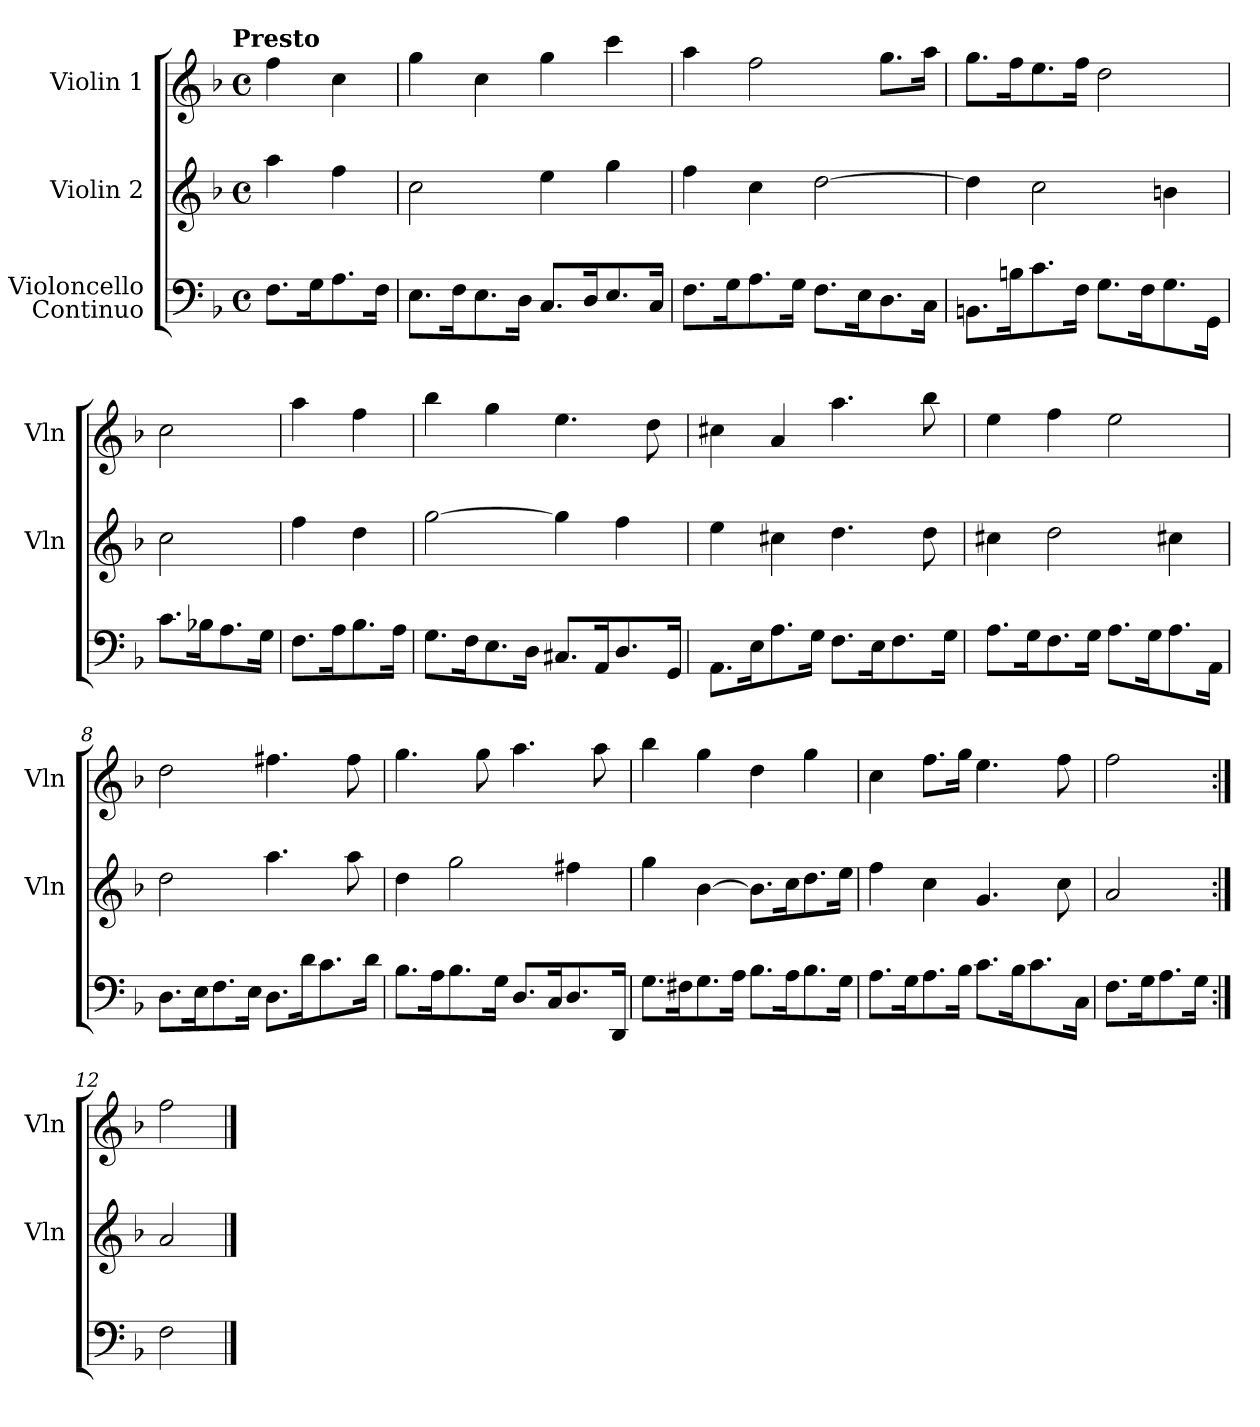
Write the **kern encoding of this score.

**kern	**kern	**kern
*part3	*part2	*part1
*staff3	*staff2	*staff1
*I"Violoncello\nContinuo	*I"Violin 2	*I"Violin 1
*	*I'Vln	*I'Vln
*clefF4	*clefG2	*clefG2
*k[b-]	*k[b-]	*k[b-]
*F:	*F:	*F:
!!LO:TX:omd:t=Presto
*M4/4	*M4/4	*M4/4
*met(c)	*met(c)	*met(c)
*MM184	*MM184	*MM184
=	=	=
8.F\L	4aa\	4ff\
16G\K	.	.
8.A\	4ff\	4cc\
16F\Jk	.	.
=1	=1	=1
8.E\L	2cc\	4gg\
16F\K	.	.
8.E\	.	4cc\
16D\Jk	.	.
8.C/L	4ee\	4gg\
16D/K	.	.
8.E/	4gg\	4ccc\
16C/Jk	.	.
=2	=2	=2
8.F\L	4ff\	4aa\
16G\K	.	.
8.A\	4cc\	2ff\
16G\Jk	.	.
8.F\L	[2dd\	.
16E\K	.	.
8.D\	.	8.gg\L
16C\Jk	.	16aa\Jk
=3	=3	=3
8.BBn\L	4dd\]	8.gg\L
16Bn\K	.	16ff\K
8.c\	2cc\	8.ee\
16F\Jk	.	16ff\Jk
8.G\L	.	2dd\
16F\K	.	.
8.G\	4bn\	.
16GG\Jk	.	.
=	=	=
8.c\L	2cc\	2cc\
16B-X\K	.	.
8.A\	.	.
16G\Jk	.	.
=4	=4	=4
8.F\L	4ff\	4aa\
16A\K	.	.
8.B-\	4dd\	4ff\
16A\Jk	.	.
=5	=5	=5
8.G\L	[2gg\	4bb-\
16F\K	.	.
8.E\	.	4gg\
16D\Jk	.	.
8.C#X/L	4gg\]	4.ee\
16AA/K	.	.
8.D/	4ff\	.
.	.	8dd\
16GG/Jk	.	.
=6	=6	=6
8.AA\L	4ee\	4cc#X\
16E\K	.	.
8.A\	4cc#X\	4a/
16G\Jk	.	.
8.F\L	4.dd\	4.aa\
16E\K	.	.
8.F\	.	.
.	8dd\	8bb-\
16G\Jk	.	.
=7	=7	=7
8.A\L	4cc#X\	4ee\
16G\K	.	.
8.F\	2dd\	4ff\
16G\Jk	.	.
8.A\L	.	2ee\
16G\K	.	.
8.A\	4cc#X\	.
16AA\Jk	.	.
=8	=8	=8
8.D\L	2dd\	2dd\
16E\K	.	.
8.F\	.	.
16E\Jk	.	.
8.D\L	4.aa\	4.ff#X\
16d\K	.	.
8.c\	.	.
.	8aa\	8ff#\
16d\Jk	.	.
=9	=9	=9
8.B-\L	4dd\	4.gg\
16A\K	.	.
8.B-\	2gg\	.
.	.	8gg\
16G\Jk	.	.
8.D/L	.	4.aa\
16C/K	.	.
8.D/	4ff#X\	.
.	.	8aa\
16DD/Jk	.	.
=10	=10	=10
8.G\L	4gg\	4bb-\
16F#X\K	.	.
8.G\	[4b-\	4gg\
16A\Jk	.	.
8.B-\L	8.b-\L]	4dd\
16A\K	16cc\K	.
8.B-\	8.dd\	4gg\
16G\Jk	16ee\Jk	.
=11	=11	=11
8.A\L	4ff\	4cc\
16G\K	.	.
8.A\	4cc\	8.ff\L
16B-\Jk	.	16gg\Jk
8.c\L	4.g/	4.ee\
16B-\K	.	.
8.c\	.	.
.	8cc\	8ff\
16C\Jk	.	.
=	=	=
8.F\L	2a/	2ff\
16G\K	.	.
8.A\	.	.
16G\Jk	.	.
=12:|!	=12:|!	=12:|!
2F\	2a/	2ff\
==	==	==
*-	*-	*-
